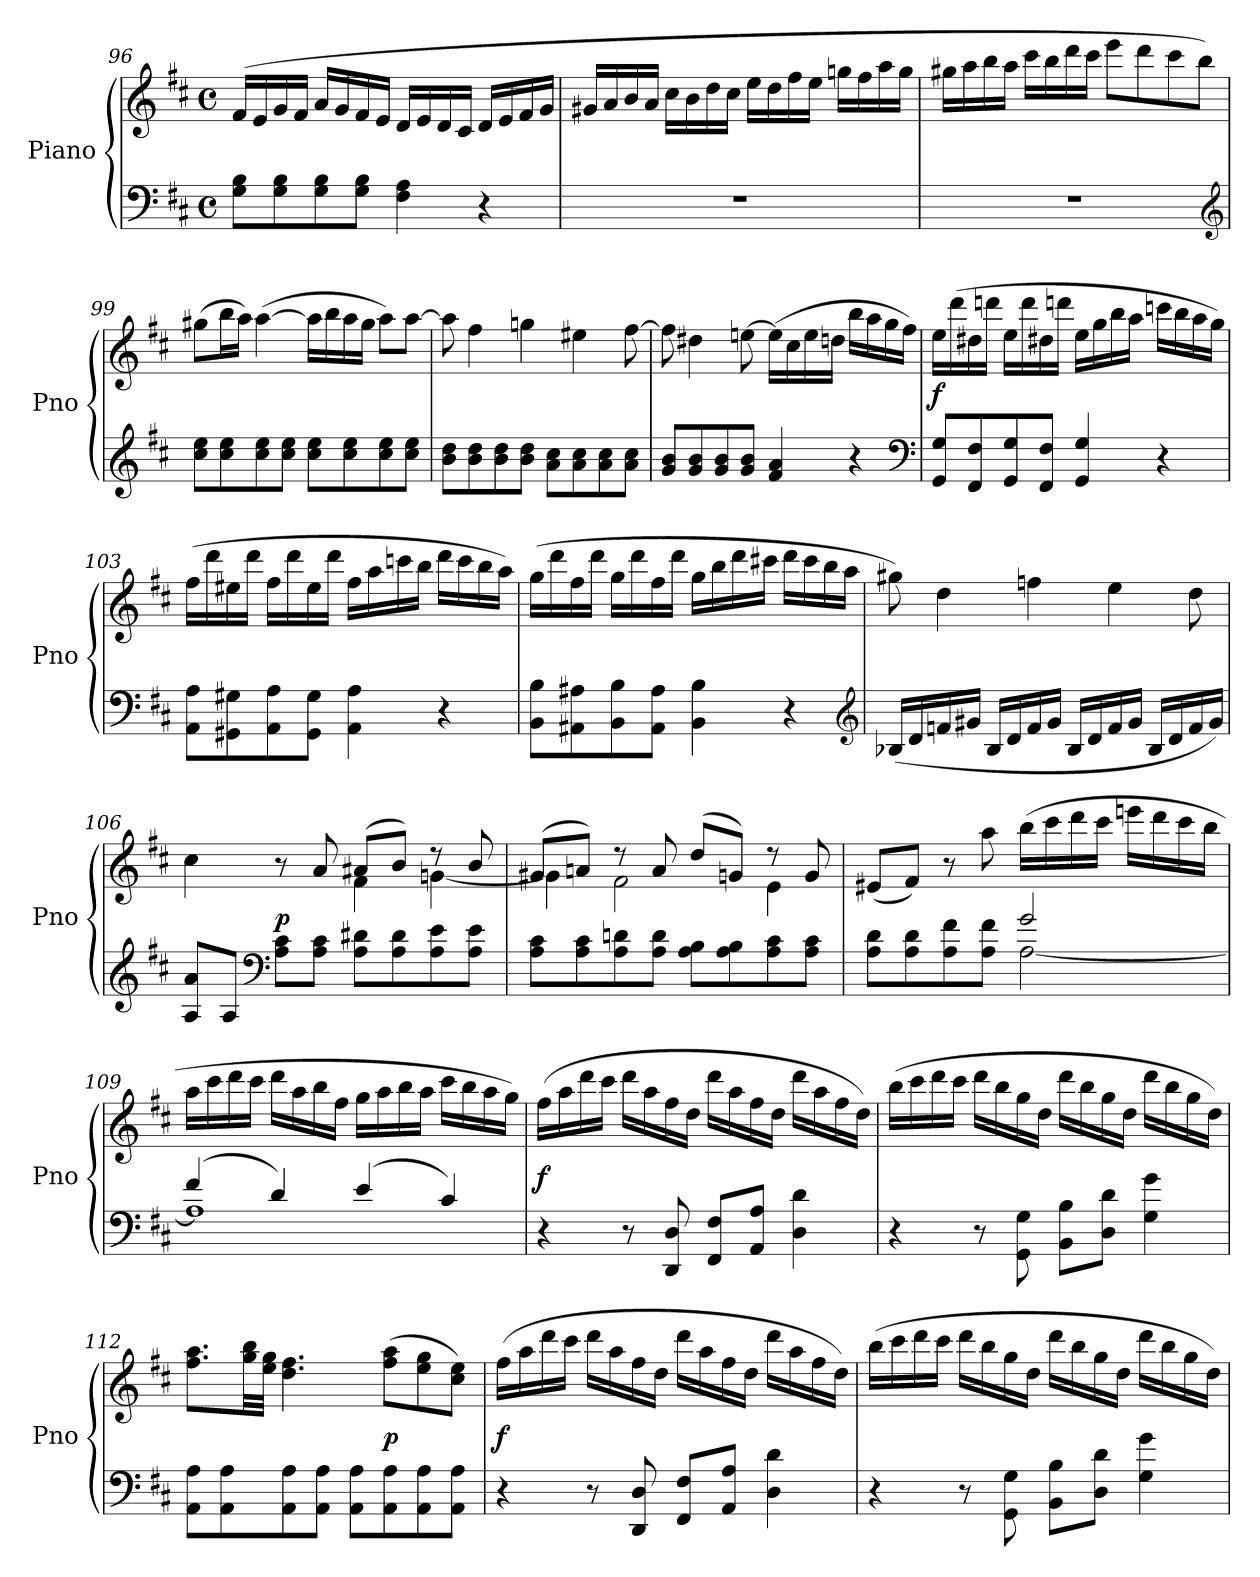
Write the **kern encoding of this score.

**kern	**kern	**dynam
*part1	*part1	*part1
*staff2	*staff1	*staff1/2
*I"Piano	*	*
*I'Pno	*	*
*clefF4	*clefG2	*
*k[f#c#]	*k[f#c#]	*
*D:	*D:	*
*M4/4	*M4/4	*
*met(c)	*met(c)	*
=96	=96	=96
8G 8BL	(>16f#LL	.
.	16e	.
8G 8B	16g	.
.	16f#JJ	.
8G 8B	16aLL	.
.	16g	.
8G 8BJ	16f#	.
.	16eJJ	.
4F# 4A	16dLL	.
.	16e	.
.	16d	.
.	16c#JJ	.
4r	16dLL	.
.	16e	.
.	16f#	.
.	16gJJ	.
=97	=97	=97
1r	16g#XLL	.
.	16a	.
.	16b	.
.	16aJJ	.
.	16cc#LL	.
.	16b	.
.	16dd	.
.	16cc#JJ	.
.	16eeLL	.
.	16dd	.
.	16ff#	.
.	16eeJJ	.
.	16ggnLL	.
.	16ff#	.
.	16aa	.
.	16ggJJ	.
=98	=98	=98
1r	16gg#XLL	.
.	16aa	.
.	16bb	.
.	16aaJJ	.
.	16ccc#LL	.
.	16bb	.
.	16ddd	.
.	16ccc#JJ	.
.	8eeeL	.
.	8ddd	.
.	8ccc#	.
.	8bbJ)	.
*clefG2	*	*
=99	=99	=99
8cc# 8eeL	(8gg#XL	.
8cc# 8ee	16bbL	.
.	16aaJJ)	.
8cc# 8ee	([4aa	.
8cc# 8eeJ	.	.
8cc# 8eeL	16aaLL]	.
.	16bb	.
8cc# 8ee	16aa	.
.	16gg#JJ	.
8cc# 8ee	8aaL)	.
8cc# 8eeJ	[8aaJ	.
=100	=100	=100
8b 8ddL	8aa]	.
8b 8dd	4ff#	.
8b 8dd	.	.
8b 8ddJ	4ggn	.
8a 8cc#L	.	.
8a 8cc#	4ee#X	.
8a 8cc#	.	.
8a 8cc#J	[8ff#	.
=101	=101	=101
8g 8bL	8ff#]	.
8g 8b	4dd#X	.
8g 8b	.	.
8g 8bJ	[8een	.
4f# 4a	(16eeLL]	.
.	16cc#	.
.	16ee	.
.	16ddnJJ	.
4r	16bbLL	.
.	16aa	.
.	16gg	.
.	16ff#JJ)	.
*clefF4	*	*
=102	=102	=102
8GG 8GL	16eeLL	f
.	(16ddd	.
8FF# 8F#	16dd#X	.
.	16dddnJJ	.
8GG 8G	16eeLL	.
.	16ddd	.
8FF# 8F#J	16dd#X	.
.	16dddnJJ	.
4GG 4G	16eeLL	.
.	16gg	.
.	16bb	.
.	16aaJJ	.
4r	16cccnLL	.
.	16bb	.
.	16aa	.
.	16ggJJ)	.
=103	=103	=103
8AA 8AL	(16ff#LL	.
.	16ddd	.
8GG#X 8G#X	16ee#X	.
.	16dddJJ	.
8AA 8A	16ff#LL	.
.	16ddd	.
8GG# 8G#J	16ee#	.
.	16dddJJ	.
4AA 4A	16ff#LL	.
.	16aa	.
.	16cccn	.
.	16bbJJ	.
4r	16dddLL	.
.	16ccc	.
.	16bb	.
.	16aaJJ)	.
=104	=104	=104
8BB 8BL	(16ggLL	.
.	16ddd	.
8AA#X 8A#X	16ff#	.
.	16dddJJ	.
8BB 8B	16ggLL	.
.	16ddd	.
8AA# 8A#J	16ff#	.
.	16dddJJ	.
4BB 4B	16ggLL	.
.	16bb	.
.	16ddd	.
.	16ccc#XJJ	.
4r	16dddLL	.
.	16ccc#	.
.	16bb	.
.	16aaJJ	.
*clefG2	*	*
=105	=105	=105
(16B-XLL	8gg#X)	.
16d	.	.
16fn	4dd	.
16g#XJJ	.	.
16B-LL	.	.
16d	.	.
16f	4ffn	.
16g#JJ	.	.
16B-LL	.	.
16d	.	.
16f	4ee	.
16g#JJ	.	.
16B-LL	.	.
16d	.	.
16f	8dd	.
16g#JJ)	.	.
=106	=106	=106
*	*^	*
8A 8aL	4ryy	4cc#	.
8AJ	.	.	.
*clefF4	*	*	*
8A 8c#L	8r	4ryy	p
8A 8c#J	8a	.	.
8A 8d#XL	(8a#XL	4f#	.
8A 8d#	8bJ)	.	.
8A 8e	8r	[4gn	.
8A 8eJ	8b	.	.
=107	=107	=107	=107
8A 8c#L	(8g#XL	4g]	.
8A 8c#	8anJ)	.	.
8A 8dn	8r	2f#	.
8A 8dJ	8a	.	.
8A 8BL	(8ddL	.	.
8A 8B	8gnJ)	.	.
8A 8c#	8r	4e	.
8A 8c#J	8g	.	.
*	*v	*v	*
=108	=108	=108
*^	*	*
2ryy	8A 8dL	(8e#XL	.
.	8A 8d	8f#J)	.
.	8A 8f#	8r	.
.	8A 8f#J	8aa	.
2g	[2A	(16bbLL	.
.	.	16ccc#	.
.	.	16ddd	.
.	.	16ccc#JJ	.
.	.	16eeenLL	.
.	.	16ddd	.
.	.	16ccc#	.
.	.	16bbJJ	.
=109	=109	=109	=109
(4f#	1A]	16aaLL	.
.	.	16ccc#	.
.	.	16ddd	.
.	.	16ccc#JJ	.
4d)	.	16dddLL	.
.	.	16aa	.
.	.	16bb	.
.	.	16ff#JJ	.
(4e	.	16ggLL	.
.	.	16aa	.
.	.	16bb	.
.	.	16aaJJ	.
4c#)	.	16ccc#LL	.
.	.	16bb	.
.	.	16aa	.
.	.	16ggJJ)	.
*v	*v	*	*
=110	=110	=110
4r	(16ff#LL	f
.	16aa	.
.	16ddd	.
.	16ccc#JJ	.
8r	16dddLL	.
.	16aa	.
8DD 8D	16ff#	.
.	16ddJJ	.
8FF# 8F#L	16dddLL	.
.	16aa	.
8AA 8AJ	16ff#	.
.	16ddJJ	.
4D 4d	16dddLL	.
.	16aa	.
.	16ff#	.
.	16ddJJ)	.
=111	=111	=111
4r	(16bbLL	.
.	16ccc#	.
.	16ddd	.
.	16ccc#JJ	.
8r	16dddLL	.
.	16bb	.
8GG\ 8G\	16gg	.
.	16ddJJ	.
8BB 8BL	16dddLL	.
.	16bb	.
8D 8dJ	16gg	.
.	16ddJJ	.
4G 4g	16dddLL	.
.	16bb	.
.	16gg	.
.	16ddJJ)	.
=112	=112	=112
8AA 8AL	8.ff# 8.aaL	.
8AA 8A	.	.
.	32gg 32bbLL	.
.	32ee 32ggJJJ	.
8AA 8A	4.dd 4.ff#	.
8AA 8AJ	.	.
8AA 8AL	.	.
8AA 8A	(8ff# 8aaL	p
8AA 8A	8ee 8gg	.
8AA 8AJ	8cc# 8eeJ)	.
=113	=113	=113
4r	(16ff#LL	f
.	16aa	.
.	16ddd	.
.	16ccc#JJ	.
8r	16dddLL	.
.	16aa	.
8DD 8D	16ff#	.
.	16ddJJ	.
8FF# 8F#L	16dddLL	.
.	16aa	.
8AA 8AJ	16ff#	.
.	16ddJJ	.
4D 4d	16dddLL	.
.	16aa	.
.	16ff#	.
.	16ddJJ)	.
=114	=114	=114
4r	(16bbLL	.
.	16ccc#	.
.	16ddd	.
.	16ccc#JJ	.
8r	16dddLL	.
.	16bb	.
8GG\ 8G\	16gg	.
.	16ddJJ	.
8BB 8BL	16dddLL	.
.	16bb	.
8D 8dJ	16gg	.
.	16ddJJ	.
4G 4g	16dddLL	.
.	16bb	.
.	16gg	.
.	16ddJJ)	.
=	=	=
*-	*-	*-
